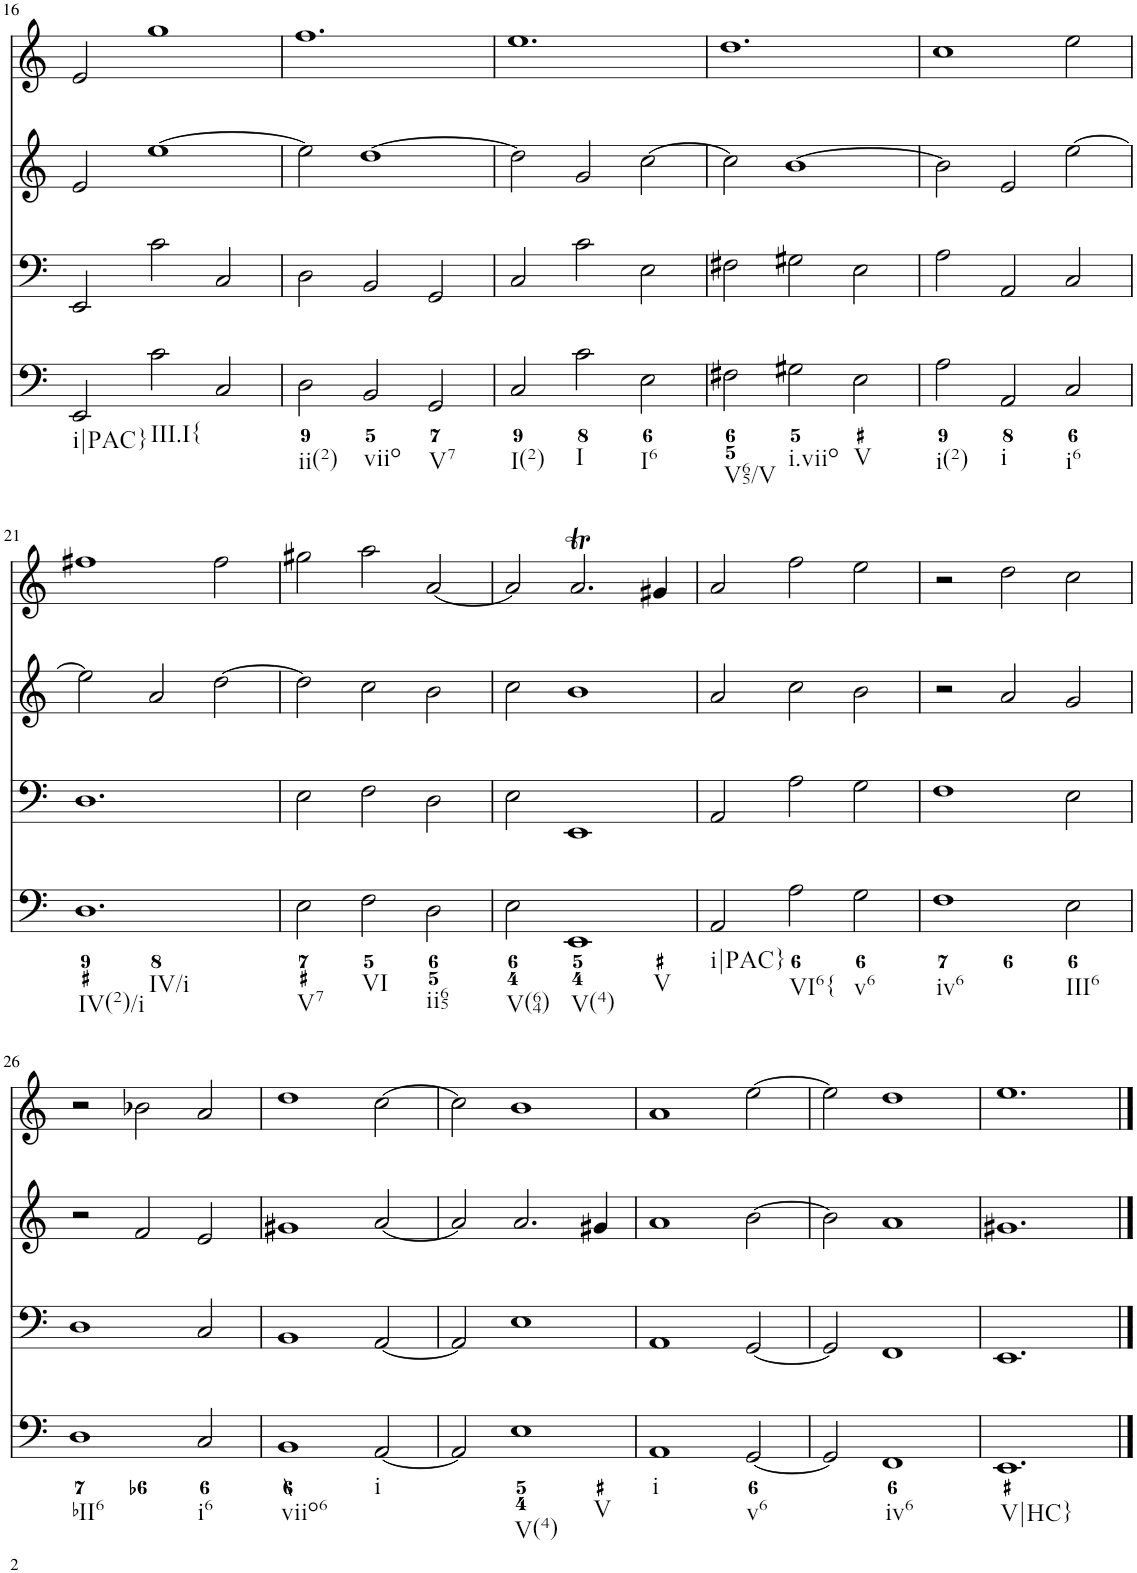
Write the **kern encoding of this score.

**kern	**kern	**kern	**kern
*part4	*part3	*part2	*part1
*staff4	*staff3	*staff2	*staff1
*I"Piano	*I"Piano	*I"Piano	*I"Piano
*I'Pno	*I'Pno	*I'Pno	*I'Pno
!!LO:PB:g=z
*clefF4	*clefF4	*clefG2	*clefG2
*k[]	*k[]	*k[]	*k[]
*M3/2	*M3/2	*M3/2	*M3/2
=16	=16	=16	=16
!LO:TX:b:t=i|PAC}	!	!	!
2EE/	2EE/	2e/	2e/
!LO:TX:b:t=III.I{	!	!	!
2c\	2c\	[1ee	1gg
2C/	2C/	.	.
=17	=17	=17	=17
!LO:TX:b:t=ii(2)	!	!	!
2D\	2D\	2ee\]	1.ff
!LO:TX:b:t=viio	!	!	!
2BB/	2BB/	[1dd	.
!LO:TX:b:t=V7	!	!	!
2GG/	2GG/	.	.
=18	=18	=18	=18
!LO:TX:b:t=I(2)	!	!	!
2C/	2C/	2dd\]	1.ee
!LO:TX:b:t=I	!	!	!
2c\	2c\	2g/	.
!LO:TX:b:t=I6	!	!	!
2E\	2E\	[2cc\	.
=19	=19	=19	=19
!LO:TX:b:t=V65/V	!	!	!
2F#X\	2F#X\	2cc\]	1.dd
!LO:TX:b:t=i.viio	!	!	!
2G#X\	2G#X\	[1b	.
!LO:TX:b:t=V	!	!	!
2E\	2E\	.	.
=20	=20	=20	=20
!LO:TX:b:t=i(2)	!	!	!
2A\	2A\	2b\]	1cc
!LO:TX:b:t=i	!	!	!
2AA/	2AA/	2e/	.
!LO:TX:b:t=i6	!	!	!
2C/	2C/	[2ee\	2ee\
!!LO:LB:g=z
=21	=21	=21	=21
!LO:TX:b:t=IV(2)/i	!	!	!
!LO:TX:b:t=IV/i	!	!	!
1.D	1.D	2ee\]	1ff#X
.	.	2a/	.
.	.	[2dd\	2ff#\
=22	=22	=22	=22
!LO:TX:b:t=V7	!	!	!
2E\	2E\	2dd\]	2gg#X\
!LO:TX:b:t=VI	!	!	!
2F\	2F\	2cc\	2aa\
!LO:TX:b:t=ii65	!	!	!
2D\	2D\	2b\	[2a/
=23	=23	=23	=23
!LO:TX:b:t=V(64)	!	!	!
2E\	2E\	2cc\	2a/]
!LO:TX:b:t=V(4)	!	!	!
!LO:TX:b:t=V	!	!	!
1EE	1EE	1b	2.aT/
.	.	.	4g#X/
=24	=24	=24	=24
!LO:TX:b:t=i|PAC}	!	!	!
2AA/	2AA/	2a/	2a/
!LO:TX:b:t=VI6{	!	!	!
2A\	2A\	2cc\	2ff\
!LO:TX:b:t=v6	!	!	!
2G\	2G\	2b\	2ee\
=25	=25	=25	=25
!LO:TX:b:t=iv6	!	!	!
1F	1F	2r	2r
.	.	2a/	2dd\
!LO:TX:b:t=III6	!	!	!
2E\	2E\	2g/	2cc\
!!LO:LB:g=z
=26	=26	=26	=26
!LO:TX:b:t=bII6	!	!	!
1D	1D	2r	2r
.	.	2f/	2b-X\
!LO:TX:b:t=i6	!	!	!
2C/	2C/	2e/	2a/
=27	=27	=27	=27
!LO:TX:b:t=viio6	!	!	!
1BB	1BB	1g#X	1dd
!LO:TX:b:t=i	!	!	!
[2AA/	[2AA/	[2a/	[2cc\
=28	=28	=28	=28
2AA/]	2AA/]	2a/]	2cc\]
!LO:TX:b:t=V(4)	!	!	!
!LO:TX:b:t=V	!	!	!
1E	1E	2.a/	1b
.	.	4g#X/	.
=29	=29	=29	=29
!LO:TX:b:t=i	!	!	!
1AA	1AA	1a	1a
!LO:TX:b:t=v6	!	!	!
[2GG/	[2GG/	[2b\	[2ee\
=30	=30	=30	=30
2GG/]	2GG/]	2b\]	2ee\]
!LO:TX:b:t=iv6	!	!	!
1FF	1FF	1a	1dd
=31	=31	=31	=31
!LO:TX:b:t=V|HC}	!	!	!
1.EE	1.EE	1.g#X	1.ee
==	==	==	==
*-	*-	*-	*-
